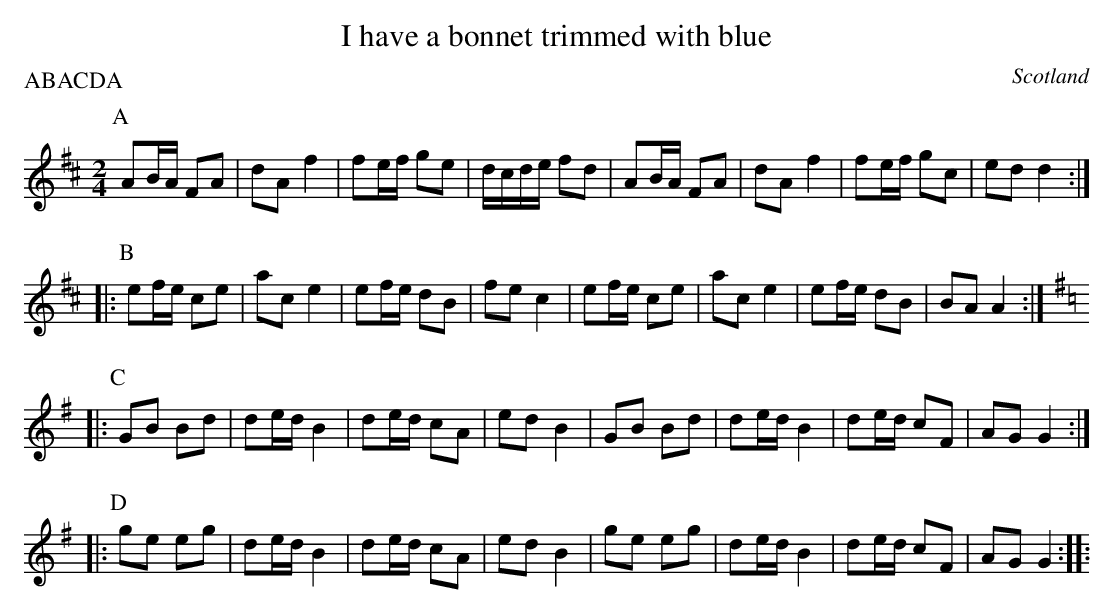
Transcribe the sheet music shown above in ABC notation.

X:1
T:I have a bonnet trimmed with blue
L:1/8
M:2/4
O:Scotland
P:ABACDA
K:D major
P:A
AB/A/ FA|dA f2|fe/f/ ge|d/c/d/e/ fd|\
AB/A/ FA|dA f2|fe/f/ gc|ed d2::
P:B
ef/e/ ce|ac e2|ef/e/ dB|fe c2|\
ef/e/ ce|ac e2|ef/e/ dB|BA A2::
P:C
K:G
GB Bd|de/d/ B2|de/d/ cA|ed B2|\
GB Bd|de/d/ B2|de/d/ cF|AG G2::
P:D
ge eg|de/d/ B2|de/d/ cA|ed B2|\
ge eg|de/d/ B2|de/d/ cF|AG G2::
